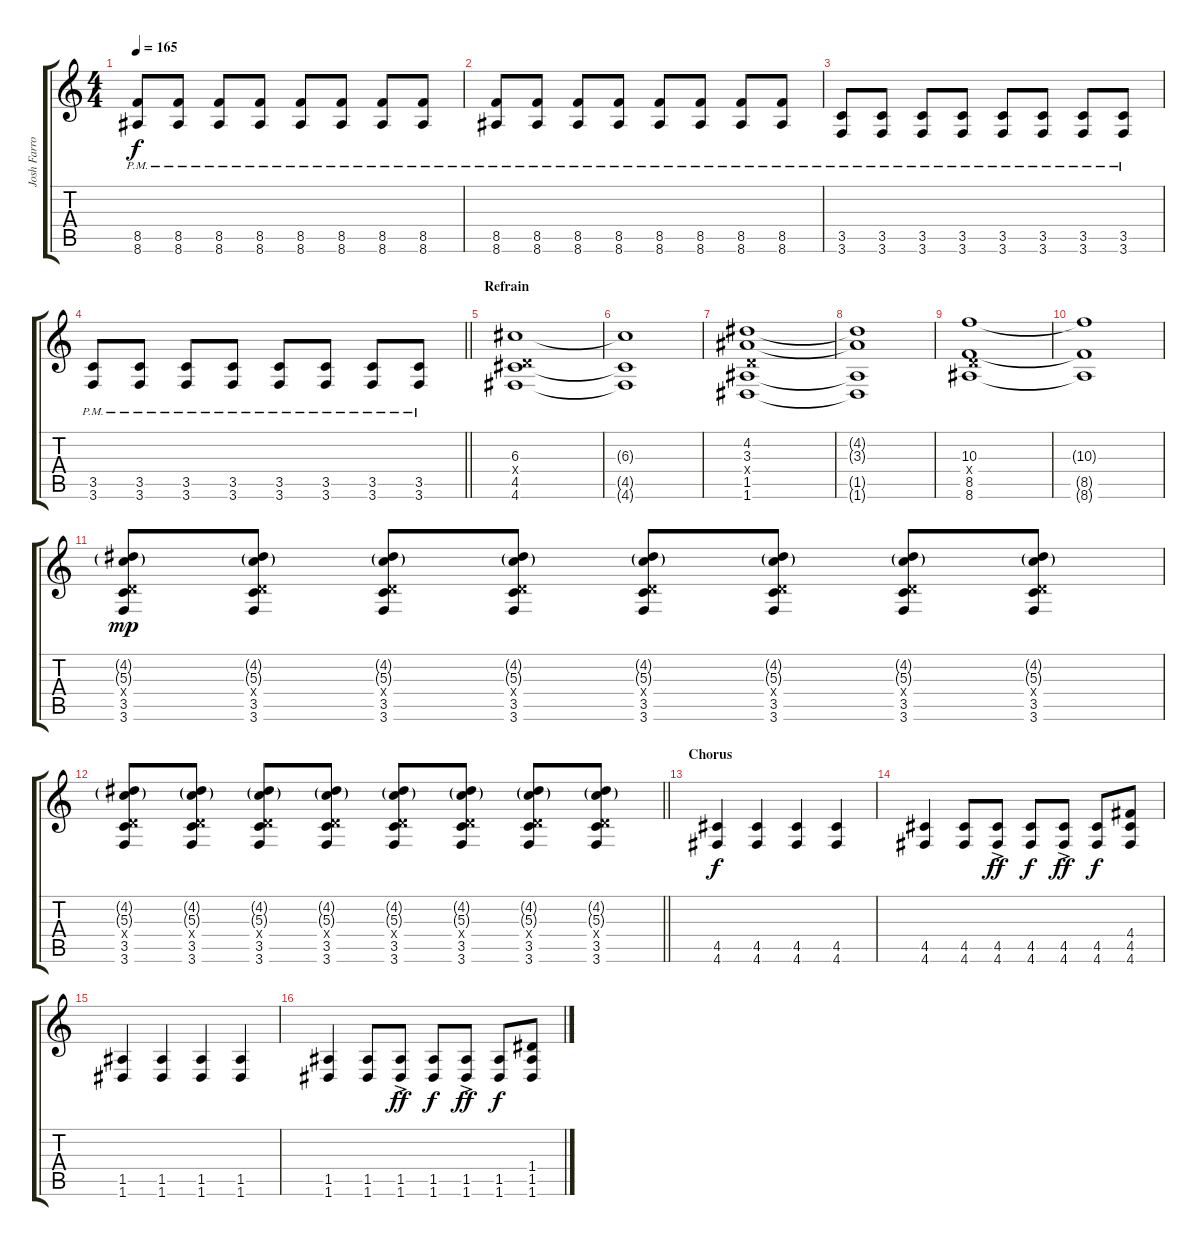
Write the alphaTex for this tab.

\track ("Josh Farro (Rhythm Guitar/Left)" "Josh Farro") {instrument distortionguitar}
\staff {score tabs}
\tuning (E4 B3 G3 D3 A2 D2) {hide}
\ts (4 4)
\tempo 165
\clef g2
\ks c
(8.5{pm} 8.6{pm}).8{dy f} (8.5{pm} 8.6{pm}).8 (8.5{pm} 8.6{pm}).8 (8.5{pm} 8.6{pm}).8 (8.5{pm} 8.6{pm}).8 (8.5{pm} 8.6{pm}).8 (8.5{pm} 8.6{pm}).8 (8.5{pm} 8.6{pm}).8 |
(8.5{pm} 8.6{pm}).8 (8.5{pm} 8.6{pm}).8 (8.5{pm} 8.6{pm}).8 (8.5{pm} 8.6{pm}).8 (8.5{pm} 8.6{pm}).8 (8.5{pm} 8.6{pm}).8 (8.5{pm} 8.6{pm}).8 (8.5{pm} 8.6{pm}).8 |
(3.5{pm} 3.6{pm}).8 (3.5{pm} 3.6{pm}).8 (3.5{pm} 3.6{pm}).8 (3.5{pm} 3.6{pm}).8 (3.5{pm} 3.6{pm}).8 (3.5{pm} 3.6{pm}).8 (3.5{pm} 3.6{pm}).8 (3.5{pm} 3.6{pm}).8 |
\barLineRight lightlight
(3.5{pm} 3.6{pm}).8 (3.5{pm} 3.6{pm}).8 (3.5{pm} 3.6{pm}).8 (3.5{pm} 3.6{pm}).8 (3.5{pm} 3.6{pm}).8 (3.5{pm} 3.6{pm}).8 (3.5{pm} 3.6{pm}).8 (3.5{pm} 3.6{pm}).8 |
\section ("" "Refrain")
(6.3 0.4{x} 4.5 4.6).1 |
(6.3{t} 4.5{t} 4.6{t}).1 |
(4.2 3.3 0.4{x} 1.5 1.6).1 |
(4.2{t} 3.3{t} 1.5{t} 1.6{t}).1 |
(10.3 0.4{x} 8.5 8.6).1 |
(10.3{t} 8.5{t} 8.6{t}).1 |
(4.2{g} 5.3{g} 0.4{x} 3.5 3.6).8{dy mp} (4.2{g} 5.3{g} 0.4{x} 3.5 3.6).8 (4.2{g} 5.3{g} 0.4{x} 3.5 3.6).8 (4.2{g} 5.3{g} 0.4{x} 3.5 3.6).8 (4.2{g} 5.3{g} 0.4{x} 3.5 3.6).8 (4.2{g} 5.3{g} 0.4{x} 3.5 3.6).8 (4.2{g} 5.3{g} 0.4{x} 3.5 3.6).8 (4.2{g} 5.3{g} 0.4{x} 3.5 3.6).8 |
\barLineRight lightlight
(4.2{g} 5.3{g} 0.4{x} 3.5 3.6).8 (4.2{g} 5.3{g} 0.4{x} 3.5 3.6).8 (4.2{g} 5.3{g} 0.4{x} 3.5 3.6).8 (4.2{g} 5.3{g} 0.4{x} 3.5 3.6).8 (4.2{g} 5.3{g} 0.4{x} 3.5 3.6).8 (4.2{g} 5.3{g} 0.4{x} 3.5 3.6).8 (4.2{g} 5.3{g} 0.4{x} 3.5 3.6).8 (4.2{g} 5.3{g} 0.4{x} 3.5 3.6).8 |
\section ("" "Chorus")
(4.5 4.6).4{dy f} (4.5 4.6).4 (4.5 4.6).4 (4.5 4.6).4 |
(4.5 4.6).4 (4.5 4.6).8 (4.5 4.6{ac}).8{dy ff} (4.5 4.6).8{dy f} (4.5 4.6{ac}).8{dy ff} (4.5 4.6).8{dy f} (4.4 4.5 4.6).8 |
(1.5 1.6).4 (1.5 1.6).4 (1.5 1.6).4 (1.5 1.6).4 |
(1.5 1.6).4 (1.5 1.6).8 (1.5 1.6{ac}).8{dy ff} (1.5 1.6).8{dy f} (1.5 1.6{ac}).8{dy ff} (1.5 1.6).8{dy f} (1.4 1.5 1.6).8
